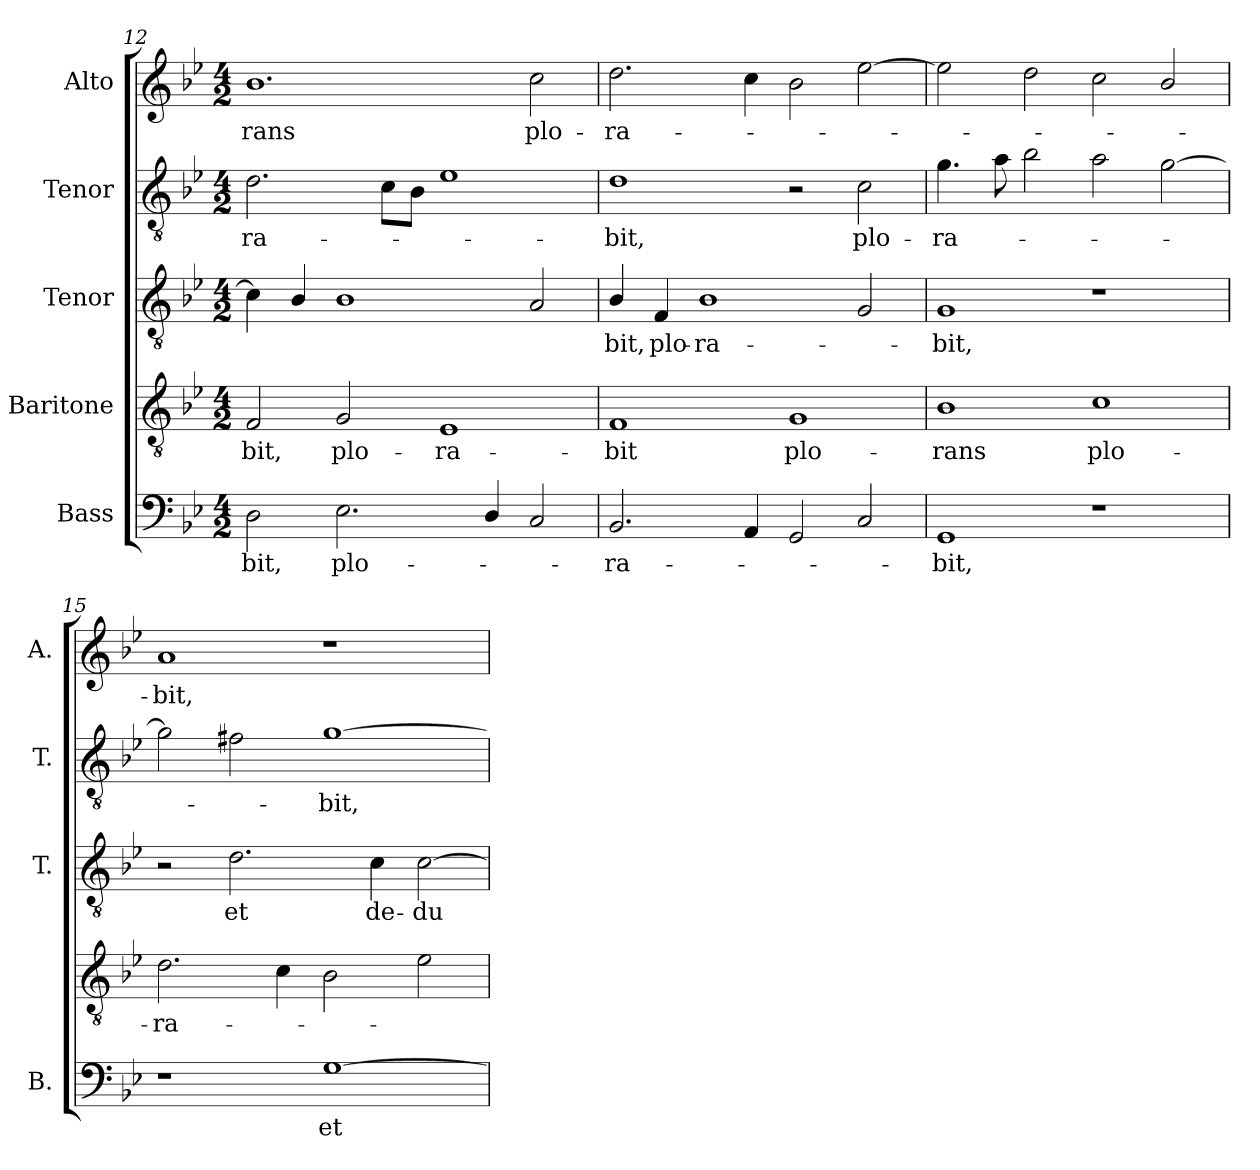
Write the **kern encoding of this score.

**kern	**text	**kern	**text	**kern	**text	**kern	**text	**kern	**text
*part5	*part5	*part4	*part4	*part3	*part3	*part2	*part2	*part1	*part1
*staff5	*staff5	*staff4	*staff4	*staff3	*staff3	*staff2	*staff2	*staff1	*staff1
*I"Bass	*	*I"Baritone	*	*I"Tenor	*	*I"Tenor	*	*I"Alto	*
*I'B.	*	*	*	*I'T.	*	*I'T.	*	*I'A.	*
*clefF4	*	*clefGv2	*	*clefGv2	*	*clefGv2	*	*clefG2	*
*	*	*ITrd7c12	*	*ITrd7c12	*	*ITrd7c12	*	*	*
*k[b-e-]	*	*k[b-e-]	*	*k[b-e-]	*	*k[b-e-]	*	*k[b-e-]	*
*B-:	*	*B-:	*	*B-:	*	*B-:	*	*B-:	*
*M4/2	*	*M4/2	*	*M4/2	*	*M4/2	*	*M4/2	*
=12	=12	=12	=12	=12	=12	=12	=12	=12	=12
!	!LO:LY:b:color=#000000	!	!	!	!	!	!	!	!
!	!	!	!LO:LY:b:color=#000000	!	!	!	!	!	!
!	!	!	!	!	!	!	!LO:LY:b:color=#000000	!	!
!	!	!	!	!	!	!	!	!	!LO:LY:b:color=#000000
2Di\	-bit,	2FFi/	-bit,	4Ci\]	.	2.Di\	-ra-	1.b-i	-rans
.	.	.	.	4BB-i/	.	.	.	.	.
!	!LO:LY:b:color=#000000	!	!	!	!	!	!	!	!
!	!	!	!LO:LY:b:color=#000000	!	!	!	!	!	!
2.E-i\	plo-	2GGi/	plo-	1BB-i	.	.	.	.	.
.	.	.	.	.	.	8Ci\L	.	.	.
.	.	.	.	.	.	8BB-i\J	.	.	.
!	!	!	!LO:LY:b:color=#000000	!	!	!	!	!	!
.	.	1EE-i	-ra-	.	.	1E-i	.	.	.
4Di/	.	.	.	.	.	.	.	.	.
!	!	!	!	!	!	!	!	!	!LO:LY:b:color=#000000
2Ci/	.	.	.	2AAi/	.	.	.	2cci\	plo-
=13	=13	=13	=13	=13	=13	=13	=13	=13	=13
!	!LO:LY:b:color=#000000	!	!	!	!	!	!	!	!
!	!	!	!LO:LY:b:color=#000000	!	!	!	!	!	!
!	!	!	!	!	!LO:LY:b:color=#000000	!	!	!	!
!	!	!	!	!	!	!	!LO:LY:b:color=#000000	!	!
!	!	!	!	!	!	!	!	!	!LO:LY:b:color=#000000
2.BB-i/	-ra-	1FFi	-bit	4BB-i/	-bit,	1Di	-bit,	2.ddi\	-ra-
!	!	!	!	!	!LO:LY:b:color=#000000	!	!	!	!
.	.	.	.	4FFi/	plo-	.	.	.	.
!	!	!	!	!	!LO:LY:b:color=#000000	!	!	!	!
.	.	.	.	1BB-i	-ra-	.	.	.	.
4AAi/	.	.	.	.	.	.	.	4cci\	.
!	!	!	!LO:LY:b:color=#000000	!	!	!	!	!	!
2GGi/	.	1GGi	plo-	.	.	2r	.	2b-i\	.
!	!	!	!	!	!	!	!LO:LY:b:color=#000000	!	!
2Ci/	.	.	.	2GGi/	.	2Ci\	plo-	[2ee-i\	.
=14	=14	=14	=14	=14	=14	=14	=14	=14	=14
!	!LO:LY:b:color=#000000	!	!	!	!	!	!	!	!
!	!	!	!LO:LY:b:color=#000000	!	!	!	!	!	!
!	!	!	!	!	!LO:LY:b:color=#000000	!	!	!	!
!	!	!	!	!	!	!	!LO:LY:b:color=#000000	!	!
1GGi	-bit,	1BB-i	-rans	1GGi	-bit,	4.Gi\	-ra-	2ee-i\]	.
.	.	.	.	.	.	8Ai\	.	.	.
.	.	.	.	.	.	2B-i\	.	2ddi\	.
!	!	!	!LO:LY:b:color=#000000	!	!	!	!	!	!
1r	.	1Ci	plo-	1r	.	2Ai\	.	2cci\	.
.	.	.	.	.	.	[2Gi\	.	2b-i/	.
=15	=15	=15	=15	=15	=15	=15	=15	=15	=15
!	!	!	!LO:LY:b:color=#000000	!	!	!	!	!	!
!	!	!	!	!	!	!	!	!	!LO:LY:b:color=#000000
1r	.	2.Di\	-ra-	2r	.	2Gi\]	.	1ai	-bit,
!	!	!	!	!	!LO:LY:b:color=#000000	!	!	!	!
.	.	.	.	2.Di\	et	2F#Xi\	.	.	.
.	.	4Ci\	.	.	.	.	.	.	.
!	!LO:LY:b:color=#000000	!	!	!	!	!	!	!	!
!	!	!	!	!	!	!	!LO:LY:b:color=#000000	!	!
[1Gi	et	2BB-i\	.	.	.	[1Gi	-bit,	1r	.
!	!	!	!	!	!LO:LY:b:color=#000000	!	!	!	!
.	.	.	.	4Ci\	de-	.	.	.	.
!	!	!	!	!	!LO:LY:b:color=#000000	!	!	!	!
.	.	2E-i\	.	[2Ci\	-du-	.	.	.	.
=	=	=	=	=	=	=	=	=	=
*-	*-	*-	*-	*-	*-	*-	*-	*-	*-
